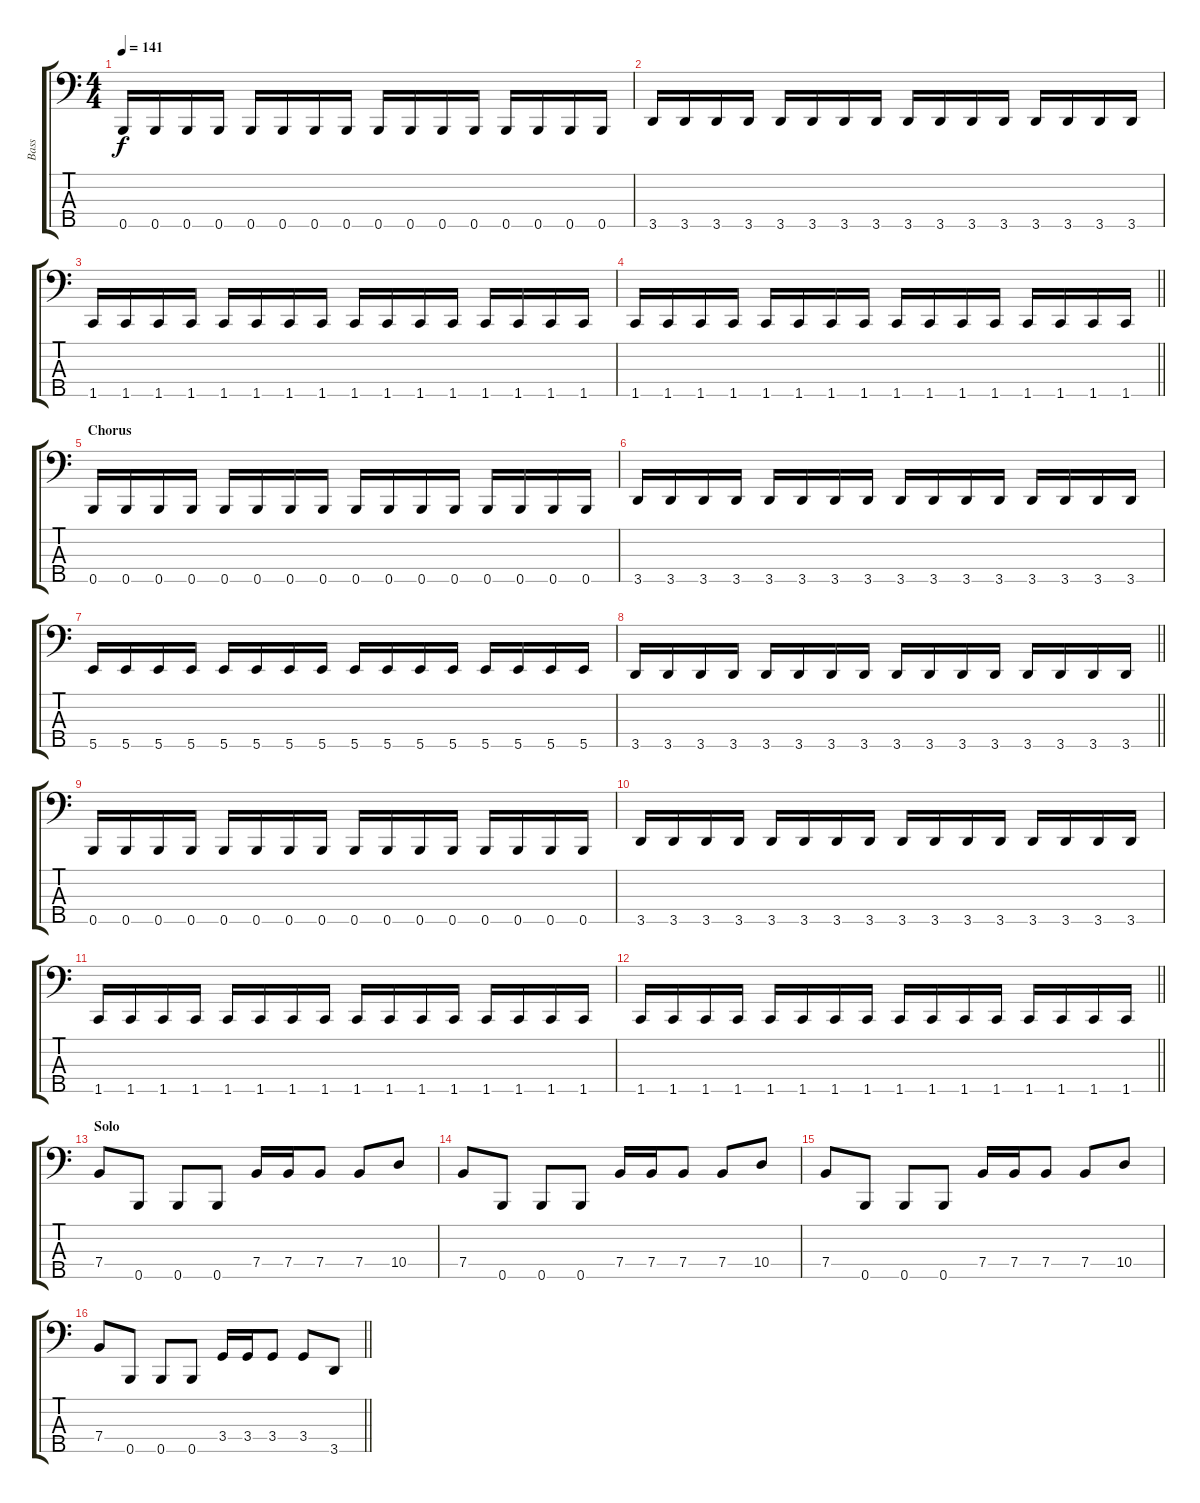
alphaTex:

\track ("Bass" "Bass") {instrument electricbassfinger}
\staff {score tabs}
\tuning (G2 D2 A1 E1 B0) {hide}
\ts (4 4)
\section ("" "")
\tempo 141
\clef f4
\ks c
0.5.16{dy f} 0.5.16 0.5.16 0.5.16 0.5.16 0.5.16 0.5.16 0.5.16 0.5.16 0.5.16 0.5.16 0.5.16 0.5.16 0.5.16 0.5.16 0.5.16 |
3.5.16 3.5.16 3.5.16 3.5.16 3.5.16 3.5.16 3.5.16 3.5.16 3.5.16 3.5.16 3.5.16 3.5.16 3.5.16 3.5.16 3.5.16 3.5.16 |
1.5.16 1.5.16 1.5.16 1.5.16 1.5.16 1.5.16 1.5.16 1.5.16 1.5.16 1.5.16 1.5.16 1.5.16 1.5.16 1.5.16 1.5.16 1.5.16 |
\barLineRight lightlight
1.5.16 1.5.16 1.5.16 1.5.16 1.5.16 1.5.16 1.5.16 1.5.16 1.5.16 1.5.16 1.5.16 1.5.16 1.5.16 1.5.16 1.5.16 1.5.16 |
\section ("" "Chorus")
0.5.16 0.5.16 0.5.16 0.5.16 0.5.16 0.5.16 0.5.16 0.5.16 0.5.16 0.5.16 0.5.16 0.5.16 0.5.16 0.5.16 0.5.16 0.5.16 |
3.5.16 3.5.16 3.5.16 3.5.16 3.5.16 3.5.16 3.5.16 3.5.16 3.5.16 3.5.16 3.5.16 3.5.16 3.5.16 3.5.16 3.5.16 3.5.16 |
5.5.16 5.5.16 5.5.16 5.5.16 5.5.16 5.5.16 5.5.16 5.5.16 5.5.16 5.5.16 5.5.16 5.5.16 5.5.16 5.5.16 5.5.16 5.5.16 |
\barLineRight lightlight
3.5.16 3.5.16 3.5.16 3.5.16 3.5.16 3.5.16 3.5.16 3.5.16 3.5.16 3.5.16 3.5.16 3.5.16 3.5.16 3.5.16 3.5.16 3.5.16 |
\section ("" "")
0.5.16 0.5.16 0.5.16 0.5.16 0.5.16 0.5.16 0.5.16 0.5.16 0.5.16 0.5.16 0.5.16 0.5.16 0.5.16 0.5.16 0.5.16 0.5.16 |
3.5.16 3.5.16 3.5.16 3.5.16 3.5.16 3.5.16 3.5.16 3.5.16 3.5.16 3.5.16 3.5.16 3.5.16 3.5.16 3.5.16 3.5.16 3.5.16 |
1.5.16 1.5.16 1.5.16 1.5.16 1.5.16 1.5.16 1.5.16 1.5.16 1.5.16 1.5.16 1.5.16 1.5.16 1.5.16 1.5.16 1.5.16 1.5.16 |
\barLineRight lightlight
1.5.16 1.5.16 1.5.16 1.5.16 1.5.16 1.5.16 1.5.16 1.5.16 1.5.16 1.5.16 1.5.16 1.5.16 1.5.16 1.5.16 1.5.16 1.5.16 |
\section ("" "Solo")
7.4.8 0.5.8 0.5.8 0.5.8 7.4.16 7.4.16 7.4.8 7.4.8 10.4.8 |
7.4.8 0.5.8 0.5.8 0.5.8 7.4.16 7.4.16 7.4.8 7.4.8 10.4.8 |
7.4.8 0.5.8 0.5.8 0.5.8 7.4.16 7.4.16 7.4.8 7.4.8 10.4.8 |
\barLineRight lightlight
7.4.8 0.5.8 0.5.8 0.5.8 3.4.16 3.4.16 3.4.8 3.4.8 3.5.8
